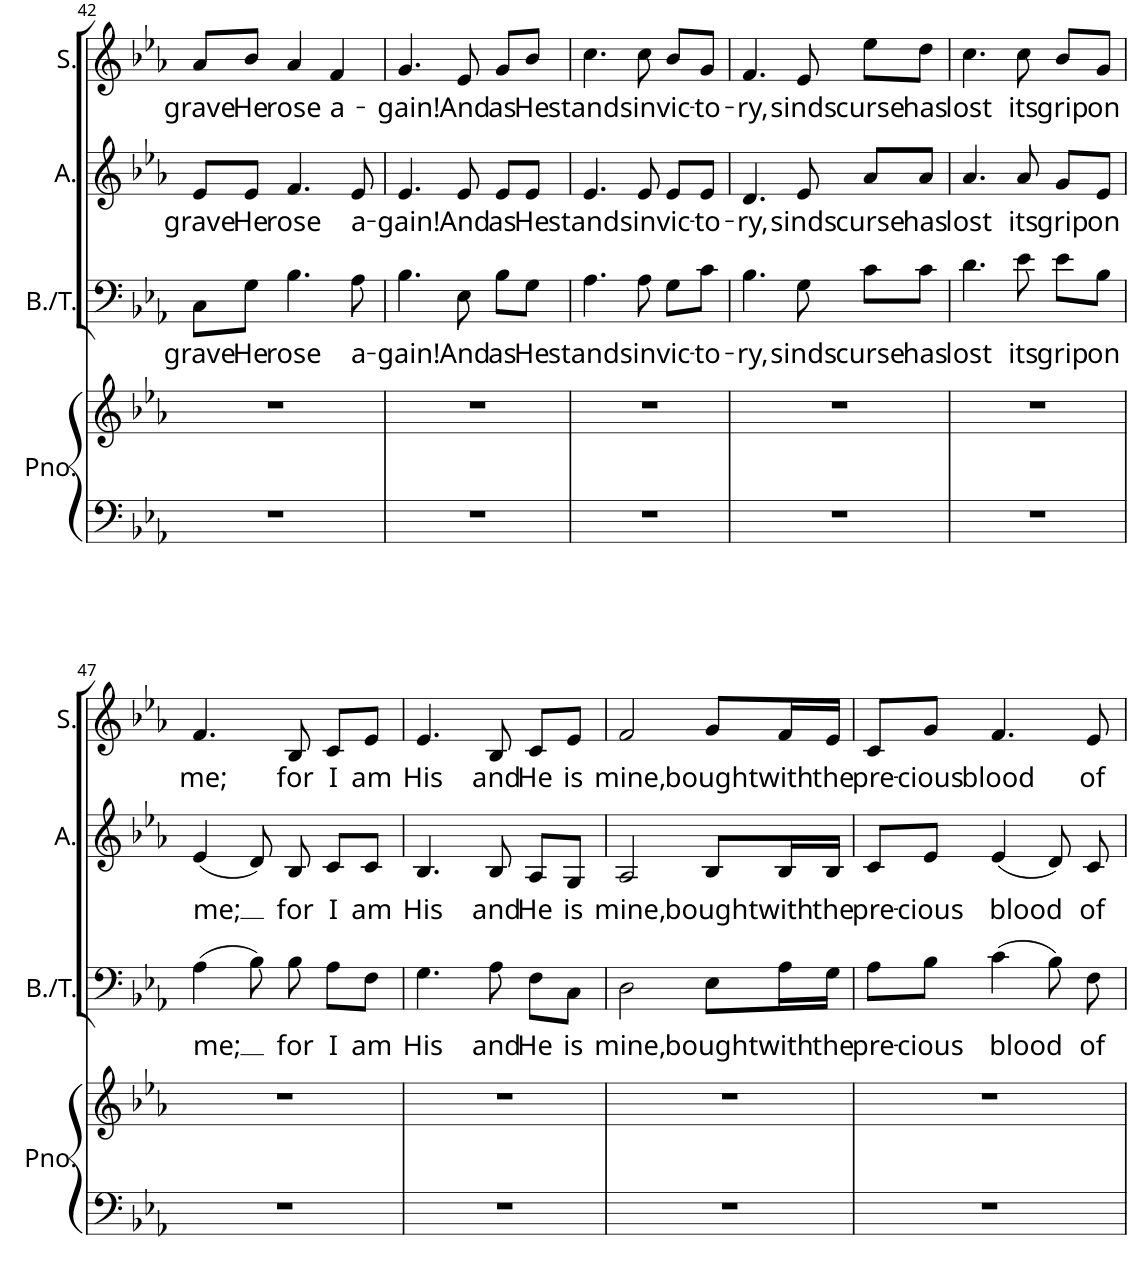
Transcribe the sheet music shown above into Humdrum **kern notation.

**kern	**kern	**kern	**text	**kern	**text	**kern	**text
*part4	*part4	*part3	*part3	*part2	*part2	*part1	*part1
*staff5	*staff4	*staff3	*staff3	*staff2	*staff2	*staff1	*staff1
*I"Pno.	*	*I"B/T	*	*I"A.	*	*I"S.	*
*I'Pno.	*	*I'B./T.	*	*I'A.	*	*I'S.	*
!!LO:PB:g=z
*clefF4	*clefG2	*clefF4	*	*clefG2	*	*clefG2	*
*k[b-e-a-]	*k[b-e-a-]	*k[b-e-a-]	*	*k[b-e-a-]	*	*k[b-e-a-]	*
*M3/4	*M3/4	*M3/4	*	*M3/4	*	*M3/4	*
=42	=42	=42	=42	=42	=42	=42	=42
!	!	!	!LO:LY:b	!	!LO:LY:b	!	!LO:LY:b
2.r	2.r	8C\L	grave	8e-/L	grave	8a-/L	grave
!	!	!	!LO:LY:b	!	!LO:LY:b	!	!LO:LY:b
.	.	8G\J	He	8e-/J	He	8b-/J	He
!	!	!	!LO:LY:b	!	!LO:LY:b	!	!LO:LY:b
.	.	4.B-\	rose	4.f/	rose	4a-/	rose
!	!	!	!	!	!	!	!LO:LY:b
.	.	.	.	.	.	4f/	a-
!	!	!	!LO:LY:b	!	!LO:LY:b	!	!
.	.	8A-\	a-	8e-/	a-	.	.
=43	=43	=43	=43	=43	=43	=43	=43
!	!	!	!LO:LY:b	!	!LO:LY:b	!	!LO:LY:b
2.r	2.r	4.B-\	-gain!	4.e-/	-gain!	4.g/	-gain!
!	!	!	!LO:LY:b	!	!LO:LY:b	!	!LO:LY:b
.	.	8E-\	And	8e-/	And	8e-/	And
!	!	!	!LO:LY:b	!	!LO:LY:b	!	!LO:LY:b
.	.	8B-\L	as	8e-/L	as	8g/L	as
!	!	!	!LO:LY:b	!	!LO:LY:b	!	!LO:LY:b
.	.	8G\J	He	8e-/J	He	8b-/J	He
=44	=44	=44	=44	=44	=44	=44	=44
!	!	!	!LO:LY:b	!	!LO:LY:b	!	!LO:LY:b
2.r	2.r	4.A-\	stands	4.e-/	stands	4.cc\	stands
!	!	!	!LO:LY:b	!	!LO:LY:b	!	!LO:LY:b
.	.	8A-\	in	8e-/	in	8cc\	in
!	!	!	!LO:LY:b	!	!LO:LY:b	!	!LO:LY:b
.	.	8G\L	vic-	8e-/L	vic-	8b-/L	vic-
!	!	!	!LO:LY:b	!	!LO:LY:b	!	!LO:LY:b
.	.	8c\J	-to-	8e-/J	-to-	8g/J	-to-
=45	=45	=45	=45	=45	=45	=45	=45
!	!	!	!LO:LY:b	!	!LO:LY:b	!	!LO:LY:b
2.r	2.r	4.B-\	-ry,	4.d/	-ry,	4.f/	-ry,
!	!	!	!LO:LY:b	!	!LO:LY:b	!	!LO:LY:b
.	.	8G\	sinds	8e-/	sinds	8e-/	sinds
!	!	!	!LO:LY:b	!	!LO:LY:b	!	!LO:LY:b
.	.	8c\L	curse	8a-/L	curse	8ee-\L	curse
!	!	!	!LO:LY:b	!	!LO:LY:b	!	!LO:LY:b
.	.	8c\J	has	8a-/J	has	8dd\J	has
=46	=46	=46	=46	=46	=46	=46	=46
!	!	!	!LO:LY:b	!	!LO:LY:b	!	!LO:LY:b
2.r	2.r	4.d\	lost	4.a-/	lost	4.cc\	lost
!	!	!	!LO:LY:b	!	!LO:LY:b	!	!LO:LY:b
.	.	8e-\	its	8a-/	its	8cc\	its
!	!	!	!LO:LY:b	!	!LO:LY:b	!	!LO:LY:b
.	.	8e-\L	grip	8g/L	grip	8b-/L	grip
!	!	!	!LO:LY:b	!	!LO:LY:b	!	!LO:LY:b
.	.	8B-\J	on	8e-/J	on	8g/J	on
!!LO:LB:g=z
=47	=47	=47	=47	=47	=47	=47	=47
!	!	!	!LO:LY:b	!	!LO:LY:b	!	!LO:LY:b
2.r	2.r	(4A-\	me;	(4e-/	me;	4.f/	me;
.	.	8B-\)	.	8d/)	.	.	.
!	!	!	!LO:LY:b	!	!LO:LY:b	!	!LO:LY:b
.	.	8B-\	for	8B-/	for	8B-/	for
!	!	!	!LO:LY:b	!	!LO:LY:b	!	!LO:LY:b
.	.	8A-\L	I	8c/L	I	8c/L	I
!	!	!	!LO:LY:b	!	!LO:LY:b	!	!LO:LY:b
.	.	8F\J	am	8c/J	am	8e-/J	am
=48	=48	=48	=48	=48	=48	=48	=48
!	!	!	!LO:LY:b	!	!LO:LY:b	!	!LO:LY:b
2.r	2.r	4.G\	His	4.B-/	His	4.e-/	His
!	!	!	!LO:LY:b	!	!LO:LY:b	!	!LO:LY:b
.	.	8A-\	and	8B-/	and	8B-/	and
!	!	!	!LO:LY:b	!	!LO:LY:b	!	!LO:LY:b
.	.	8F\L	He	8A-/L	He	8c/L	He
!	!	!	!LO:LY:b	!	!LO:LY:b	!	!LO:LY:b
.	.	8C\J	is	8G/J	is	8e-/J	is
=49	=49	=49	=49	=49	=49	=49	=49
!	!	!	!LO:LY:b	!	!LO:LY:b	!	!LO:LY:b
2.r	2.r	2D\	mine,	2A-/	mine,	2f/	mine,
!	!	!	!LO:LY:b	!	!LO:LY:b	!	!LO:LY:b
.	.	8E-\L	bought	8B-/L	bought	8g/L	bought
!	!	!	!LO:LY:b	!	!LO:LY:b	!	!LO:LY:b
.	.	16A-\L	with	16B-/L	with	16f/L	with
!	!	!	!LO:LY:b	!	!LO:LY:b	!	!LO:LY:b
.	.	16G\JJ	the	16B-/JJ	the	16e-/JJ	the
=50	=50	=50	=50	=50	=50	=50	=50
!	!	!	!LO:LY:b	!	!LO:LY:b	!	!LO:LY:b
2.r	2.r	8A-\L	pre-	8c/L	pre-	8c/L	pre-
!	!	!	!LO:LY:b	!	!LO:LY:b	!	!LO:LY:b
.	.	8B-\J	-cious	8e-/J	-cious	8g/J	-cious
!	!	!	!LO:LY:b	!	!LO:LY:b	!	!LO:LY:b
.	.	(4c\	blood	(4e-/	blood	4.f/	blood
.	.	8B-\)	.	8d/)	.	.	.
!	!	!	!LO:LY:b	!	!LO:LY:b	!	!LO:LY:b
.	.	8F\	of	8c/	of	8e-/	of
=	=	=	=	=	=	=	=
*-	*-	*-	*-	*-	*-	*-	*-
